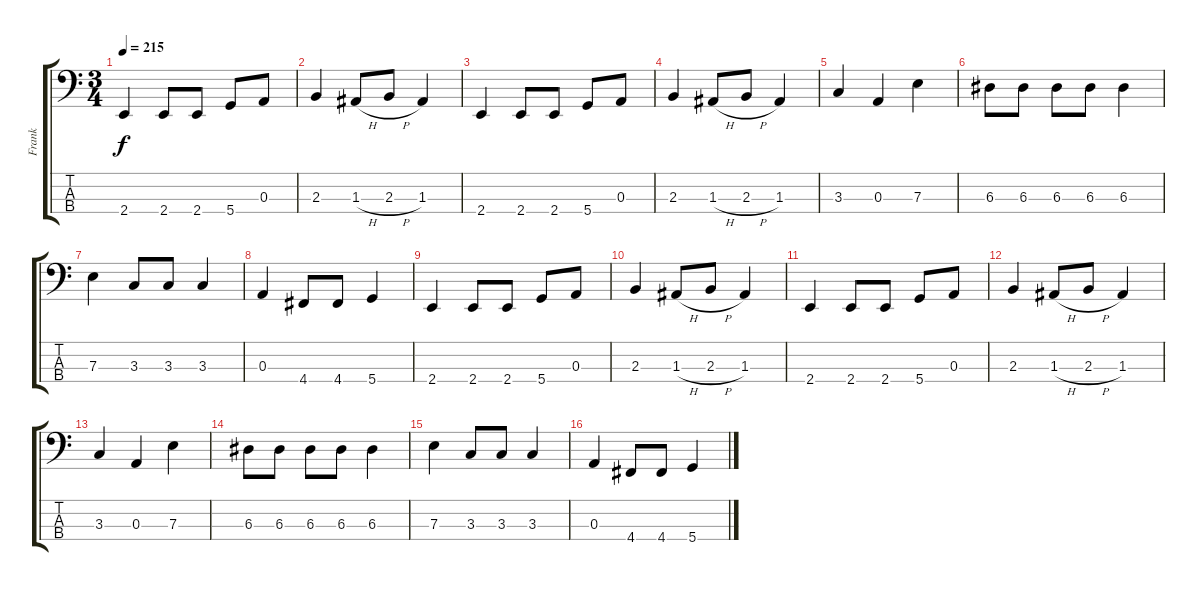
\track ("Frank" "Frank") {instrument electricbassfinger}
\staff {score tabs}
\tuning (G2 D2 A1 D1) {hide}
\ts (3 4)
\tempo 215
\clef f4
\ks c
2.4.4{dy f} 2.4.8 2.4.8 5.4.8 0.3.8 |
2.3.4 1.3{h}.8 2.3{h}.8 1.3.4 |
2.4.4 2.4.8 2.4.8 5.4.8 0.3.8 |
2.3.4 1.3{h}.8 2.3{h}.8 1.3.4 |
3.3.4 0.3.4 7.3.4 |
6.3.8 6.3.8 6.3.8 6.3.8 6.3.4 |
7.3.4 3.3.8 3.3.8 3.3.4 |
0.3.4 4.4.8 4.4.8 5.4.4 |
2.4.4 2.4.8 2.4.8 5.4.8 0.3.8 |
2.3.4 1.3{h}.8 2.3{h}.8 1.3.4 |
2.4.4 2.4.8 2.4.8 5.4.8 0.3.8 |
2.3.4 1.3{h}.8 2.3{h}.8 1.3.4 |
3.3.4 0.3.4 7.3.4 |
6.3.8 6.3.8 6.3.8 6.3.8 6.3.4 |
7.3.4 3.3.8 3.3.8 3.3.4 |
0.3.4 4.4.8 4.4.8 5.4.4
